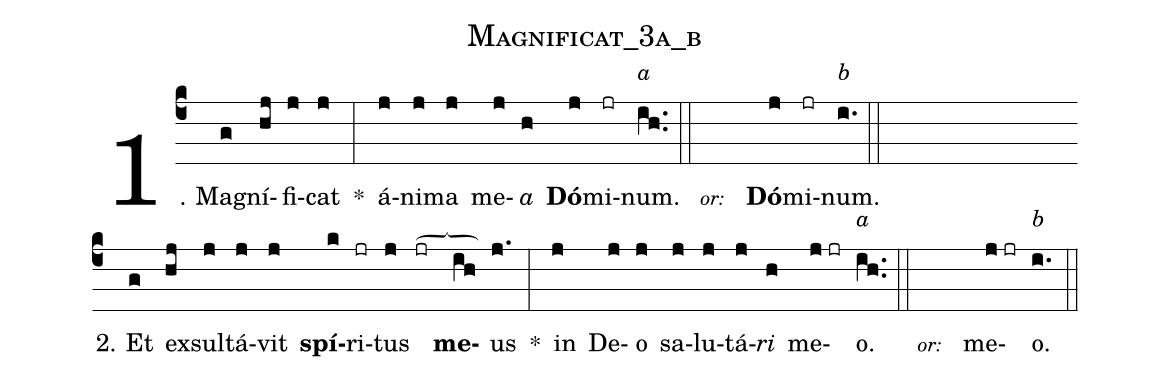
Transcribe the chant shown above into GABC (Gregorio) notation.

name:Magnificat_3a_b;
%%
(c4) 1. Ma(g)gní(hj)fi(j)cat(j) *(:) á(j)ni(j)ma(j) me(j)<i>a</i>(h) <b>Dó</b>(j)mi(jr)num.<alt>a</alt>(ih..) (::) <eu> <v>\footnotesize\textit{or:}</v> (////) <b>Dó</b>(j)mi(jr)num.<alt>b</alt></eu>(i.) (::) (Z-)
2. Et(g) ex(hj)sul(j)tá(j)vit(j) <b>spí</b>(k)ri(jr)tus(j) (jr[ocb:1;8.7mm])<b>me</b>(ih)us(j.) *(:) in(j) De(j)o(j) sa(j)lu(j)tá(j)<i>ri</i>(h) me(j//jr)o.<alt>a</alt>(ih..) (::)  <eu> <v>\footnotesize\textit{or:}</v> (////) me(j//jr)o.<alt>b</alt></eu>(i.) (::)
